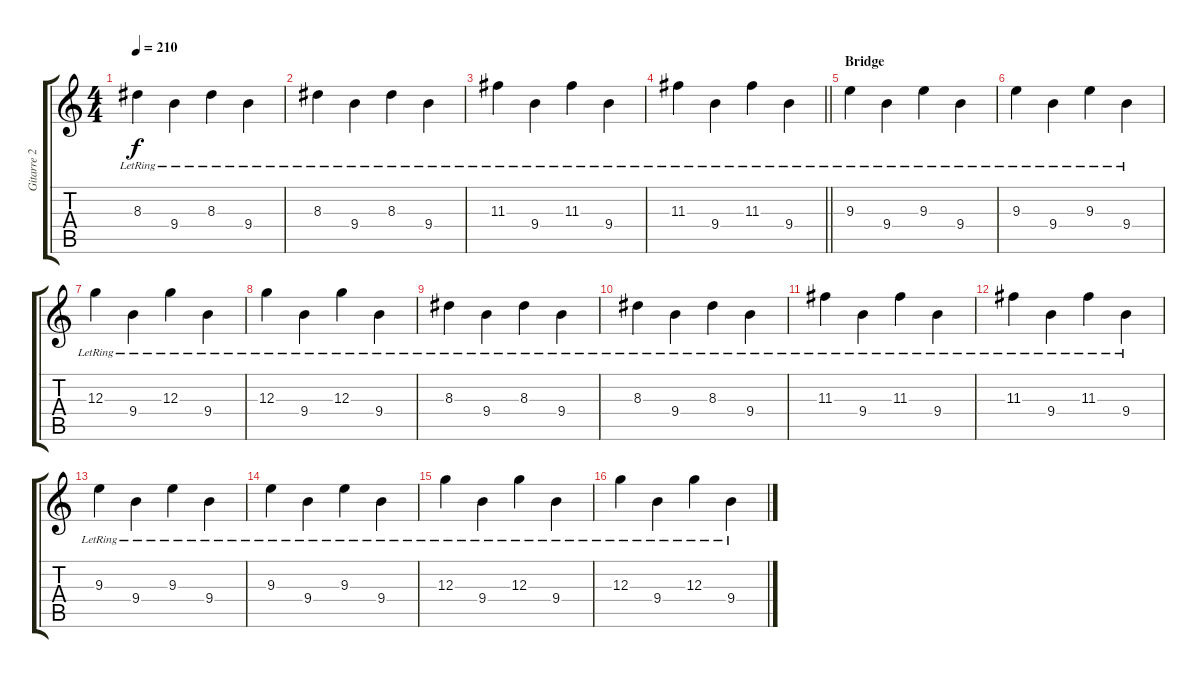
\track ("Gitarre 2" "Gitarre 2") {instrument distortionguitar}
\staff {score tabs}
\tuning (E4 B3 G3 D3 A2 E2) {hide}
\ts (4 4)
\tempo 210
\clef g2
\ks c
8.3{lr}.4{dy f} 9.4{lr}.4 8.3{lr}.4 9.4{lr}.4 |
8.3{lr}.4 9.4{lr}.4 8.3{lr}.4 9.4{lr}.4 |
11.3{lr}.4 9.4{lr}.4 11.3{lr}.4 9.4{lr}.4 |
\barLineRight lightlight
11.3{lr}.4 9.4{lr}.4 11.3{lr}.4 9.4{lr}.4 |
\section ("" "Bridge")
9.3{lr}.4 9.4{lr}.4 9.3{lr}.4 9.4{lr}.4 |
9.3{lr}.4 9.4{lr}.4 9.3{lr}.4 9.4{lr}.4 |
12.3{lr}.4 9.4{lr}.4 12.3{lr}.4 9.4{lr}.4 |
12.3{lr}.4 9.4{lr}.4 12.3{lr}.4 9.4{lr}.4 |
8.3{lr}.4 9.4{lr}.4 8.3{lr}.4 9.4{lr}.4 |
8.3{lr}.4 9.4{lr}.4 8.3{lr}.4 9.4{lr}.4 |
11.3{lr}.4 9.4{lr}.4 11.3{lr}.4 9.4{lr}.4 |
11.3{lr}.4 9.4{lr}.4 11.3{lr}.4 9.4{lr}.4 |
9.3{lr}.4 9.4{lr}.4 9.3{lr}.4 9.4{lr}.4 |
9.3{lr}.4 9.4{lr}.4 9.3{lr}.4 9.4{lr}.4 |
12.3{lr}.4 9.4{lr}.4 12.3{lr}.4 9.4{lr}.4 |
12.3{lr}.4 9.4{lr}.4 12.3{lr}.4 9.4{lr}.4
